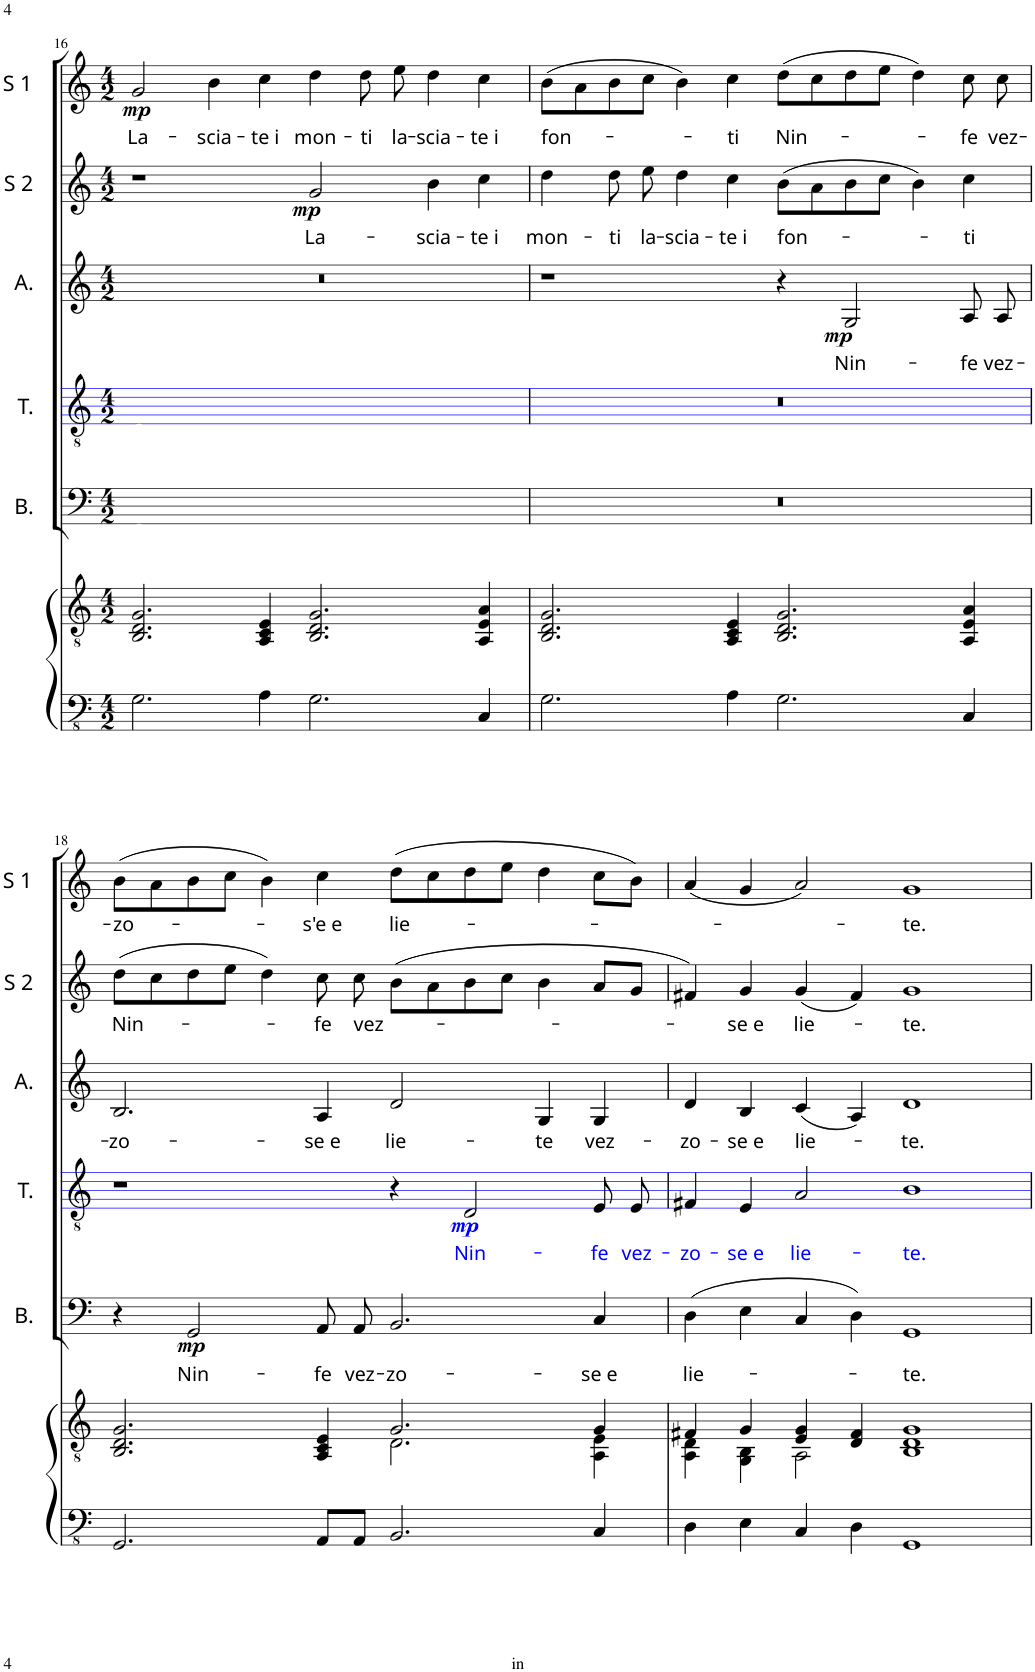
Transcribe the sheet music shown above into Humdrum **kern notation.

**kern	**kern	**kern	**text	**dynam	**kern	**text	**dynam	**kern	**text	**dynam	**kern	**text	**dynam	**kern	**text	**dynam
*part6	*part6	*part5	*part5	*part5	*part4	*part4	*part4	*part3	*part3	*part3	*part2	*part2	*part2	*part1	*part1	*part1
*staff7	*staff6	*staff5	*staff5	*staff5	*staff4	*staff4	*staff4	*staff3	*staff3	*staff3	*staff2	*staff2	*staff2	*staff1	*staff1	*staff1
*I"Piano	*	*I"B.	*	*	*I"T.	*	*	*I"A.	*	*	*I"S 2	*	*	*I"S 1	*	*
*I'Pno	*	*I'B.	*	*	*I'T.	*	*	*I'A.	*	*	*I'S 2	*	*	*I'S 1	*	*
!!LO:PB:g=z
*clefFv4	*clefGv2	*clefF4	*	*	*clefGv2	*	*	*clefG2	*	*	*clefG2	*	*	*clefG2	*	*
*k[]	*k[]	*k[]	*	*	*k[]	*	*	*k[]	*	*	*k[]	*	*	*k[]	*	*
*M4/2	*M4/2	*M4/2	*	*	*M4/2	*	*	*M4/2	*	*	*M4/2	*	*	*M4/2	*	*
=16	=16	=16	=16	=16	=16	=16	=16	=16	=16	=16	=16	=16	=16	=16	=16	=16
!	!	!	!	!	!	!	!	!	!	!	!	!	!	!	!LO:LY:b	!LO:DY:b
2.GG\	2.BB/ 2.D/ 2.G/	0FF!i	.	.	0D!i	.	.	0r	.	.	1r	.	.	2g/	La-	mp
!	!	!	!	!	!	!	!	!	!	!	!	!	!	!	!LO:LY:b	!
.	.	.	.	.	.	.	.	.	.	.	.	.	.	4b\	-scia-	.
!	!	!	!	!	!	!	!	!	!	!	!	!	!	!	!LO:LY:b	!
4AA\	4AA/ 4C/ 4E/	.	.	.	.	.	.	.	.	.	.	.	.	4cc\	-te i	.
!	!	!	!	!	!	!	!	!	!	!	!	!LO:LY:b	!LO:DY:b	!	!LO:LY:b	!
2.GG\	2.BB/ 2.D/ 2.G/	.	.	.	.	.	.	.	.	.	2g/	La-	mp	4dd\	mon-	.
!	!	!	!	!	!	!	!	!	!	!	!	!	!	!	!LO:LY:b	!
.	.	.	.	.	.	.	.	.	.	.	.	.	.	8dd\	-ti	.
!	!	!	!	!	!	!	!	!	!	!	!	!	!	!	!LO:LY:b	!
.	.	.	.	.	.	.	.	.	.	.	.	.	.	8ee\	la-	.
!	!	!	!	!	!	!	!	!	!	!	!	!LO:LY:b	!	!	!LO:LY:b	!
.	.	.	.	.	.	.	.	.	.	.	4b\	-scia-	.	4dd\	-scia-	.
!	!	!	!	!	!	!	!	!	!	!	!	!LO:LY:b	!	!	!LO:LY:b	!
4CC/	4AA/ 4E/ 4A/	.	.	.	.	.	.	.	.	.	4cc\	-te i	.	4cc\	-te i	.
=17	=17	=17	=17	=17	=17	=17	=17	=17	=17	=17	=17	=17	=17	=17	=17	=17
!	!	!	!	!	!	!	!	!	!	!	!	!LO:LY:b	!	!	!LO:LY:b	!
2.GG\	2.BB/ 2.D/ 2.G/	0r	.	.	0r	.	.	1r	.	.	4dd\	mon-	.	(8b\L	fon-	.
.	.	.	.	.	.	.	.	.	.	.	.	.	.	8a\	.	.
!	!	!	!	!	!	!	!	!	!	!	!	!LO:LY:b	!	!	!	!
.	.	.	.	.	.	.	.	.	.	.	8dd\	-ti	.	8b\	.	.
!	!	!	!	!	!	!	!	!	!	!	!	!LO:LY:b	!	!	!	!
.	.	.	.	.	.	.	.	.	.	.	8ee\	la-	.	8cc\J	.	.
!	!	!	!	!	!	!	!	!	!	!	!	!LO:LY:b	!	!	!	!
.	.	.	.	.	.	.	.	.	.	.	4dd\	-scia-	.	4b\)	.	.
!	!	!	!	!	!	!	!	!	!	!	!	!LO:LY:b	!	!	!LO:LY:b	!
4AA\	4AA/ 4C/ 4E/	.	.	.	.	.	.	.	.	.	4cc\	-te i	.	4cc\	-ti	.
!	!	!	!	!	!	!	!	!	!	!	!	!LO:LY:b	!	!	!LO:LY:b	!
2.GG\	2.BB/ 2.D/ 2.G/	.	.	.	.	.	.	4r	.	.	(8b\L	fon-	.	(8dd\L	Nin-	.
.	.	.	.	.	.	.	.	.	.	.	8a\	.	.	8cc\	.	.
!	!	!	!	!	!	!	!	!	!LO:LY:b	!LO:DY:b	!	!	!	!	!	!
.	.	.	.	.	.	.	.	2G/	Nin-	mp	8b\	.	.	8dd\	.	.
.	.	.	.	.	.	.	.	.	.	.	8cc\J	.	.	8ee\J	.	.
.	.	.	.	.	.	.	.	.	.	.	4b\)	.	.	4dd\)	.	.
!	!	!	!	!	!	!	!	!	!LO:LY:b	!	!	!LO:LY:b	!	!	!LO:LY:b	!
4CC/	4AA/ 4E/ 4A/	.	.	.	.	.	.	8A/L	-fe	.	4cc\	-ti	.	8cc\	-fe	.
!	!	!	!	!	!	!	!	!	!LO:LY:b	!	!	!	!	!	!LO:LY:b	!
.	.	.	.	.	.	.	.	8A/J	vez-	.	.	.	.	8cc\	vez-	.
!!LO:LB:g=z
=18	=18	=18	=18	=18	=18	=18	=18	=18	=18	=18	=18	=18	=18	=18	=18	=18
*	*^	*	*	*	*	*	*	*	*	*	*	*	*	*	*	*
!	!	!	!	!	!	!	!	!	!	!LO:LY:b	!	!	!LO:LY:b	!	!	!LO:LY:b	!
2.GGG/	2.BB/ 2.D/ 2.G/	1ryy	4r	.	.	1r	.	.	2.B/	-zo-	.	(8dd\L	Nin-	.	(8b\L	-zo-	.
.	.	.	.	.	.	.	.	.	.	.	.	8cc\	.	.	8a\	.	.
!	!	!	!	!LO:LY:b	!LO:DY:b	!	!	!	!	!	!	!	!	!	!	!	!
.	.	.	2GG/	Nin-	mp	.	.	.	.	.	.	8dd\	.	.	8b\	.	.
.	.	.	.	.	.	.	.	.	.	.	.	8ee\J	.	.	8cc\J	.	.
.	.	.	.	.	.	.	.	.	.	.	.	4dd\)	.	.	4b\)	.	.
!	!	!	!	!LO:LY:b	!	!	!	!	!	!LO:LY:b	!	!	!LO:LY:b	!	!	!LO:LY:b	!
8AAA/L	4AA/ 4C/ 4E/	.	8AA/L	-fe	.	.	.	.	4A/	-se e	.	8cc\	-fe	.	4cc\	-s'e e	.
!	!	!	!	!LO:LY:b	!	!	!	!	!	!	!	!	!LO:LY:b	!	!	!	!
8AAA/J	.	.	8AA/J	vez-	.	.	.	.	.	.	.	8cc\	vez-	.	.	.	.
!	!	!	!	!LO:LY:b	!	!	!	!	!	!LO:LY:b	!	!	!	!	!	!LO:LY:b	!
2.BBB/	2.G/	2.D\	2.BB/	-zo-	.	4r	.	.	2d/	lie-	.	(8b\L	.	.	(8dd\L	lie-	.
.	.	.	.	.	.	.	.	.	.	.	.	8a\	.	.	8cc\	.	.
!	!	!	!	!	!	!	!LO:LY:b:color=#0000FF	!LO:DY:b	!	!	!	!	!	!	!	!	!
.	.	.	.	.	.	2D/	Nin-	mp	.	.	.	8b\	.	.	8dd\	.	.
.	.	.	.	.	.	.	.	.	.	.	.	8cc\J	.	.	8ee\J	.	.
!	!	!	!	!	!	!	!	!	!	!LO:LY:b	!	!	!	!	!	!	!
.	.	.	.	.	.	.	.	.	4G/	-te	.	4b\	.	.	4dd\	.	.
!	!	!	!	!LO:LY:b	!	!	!LO:LY:b:color=#0000FF	!	!	!LO:LY:b	!	!	!	!	!	!	!
4CC/	4G/	4AA\ 4E\	4C/	-se e	.	8E/L	-fe	.	4G/	vez-	.	8a/L	.	.	8cc\L	.	.
!	!	!	!	!	!	!	!LO:LY:b:color=#0000FF	!	!	!	!	!	!	!	!	!	!
.	.	.	.	.	.	8E/J	vez-	.	.	.	.	8g/J	.	.	8b\J)	.	.
=19	=19	=19	=19	=19	=19	=19	=19	=19	=19	=19	=19	=19	=19	=19	=19	=19	=19
!	!	!	!	!LO:LY:b	!	!	!LO:LY:b:color=#0000FF	!	!	!LO:LY:b	!	!	!	!	!	!	!
4DD\	4F#X/	4AA\ 4D\	(4D\	lie-	.	4F#X/	-zo-	.	4d/	-zo-	.	4f#X/)	.	.	(4a/	.	.
!	!	!	!	!	!	!	!LO:LY:b:color=#0000FF	!	!	!LO:LY:b	!	!	!LO:LY:b	!	!	!	!
4EE\	4G/	4GG\ 4BB\	4E\	.	.	4E/	-se e	.	4B/	-se e	.	4g/	-se e	.	4g/	.	.
!	!	!	!	!	!	!	!LO:LY:b:color=#0000FF	!	!	!LO:LY:b	!	!	!LO:LY:b	!	!	!	!
4CC/	4E/ 4G/	2AA\	4C/	.	.	2A/	lie-	.	(4c/	lie-	.	(4g/	lie-	.	2a/)	.	.
4DD\	4D/ 4F#/	.	4D\)	.	.	.	.	.	4A/)	.	.	4f#/)	.	.	.	.	.
!	!	!	!	!LO:LY:b	!	!	!LO:LY:b:color=#0000FF	!	!	!LO:LY:b	!	!	!LO:LY:b	!	!	!LO:LY:b	!
1GGG	1G	1BB 1D	1GG	-te.	.	1B	-te.	.	1d	-te.	.	1g	-te.	.	1g	-te.	.
*	*v	*v	*	*	*	*	*	*	*	*	*	*	*	*	*	*	*
=	=	=	=	=	=	=	=	=	=	=	=	=	=	=	=	=
*-	*-	*-	*-	*-	*-	*-	*-	*-	*-	*-	*-	*-	*-	*-	*-	*-
